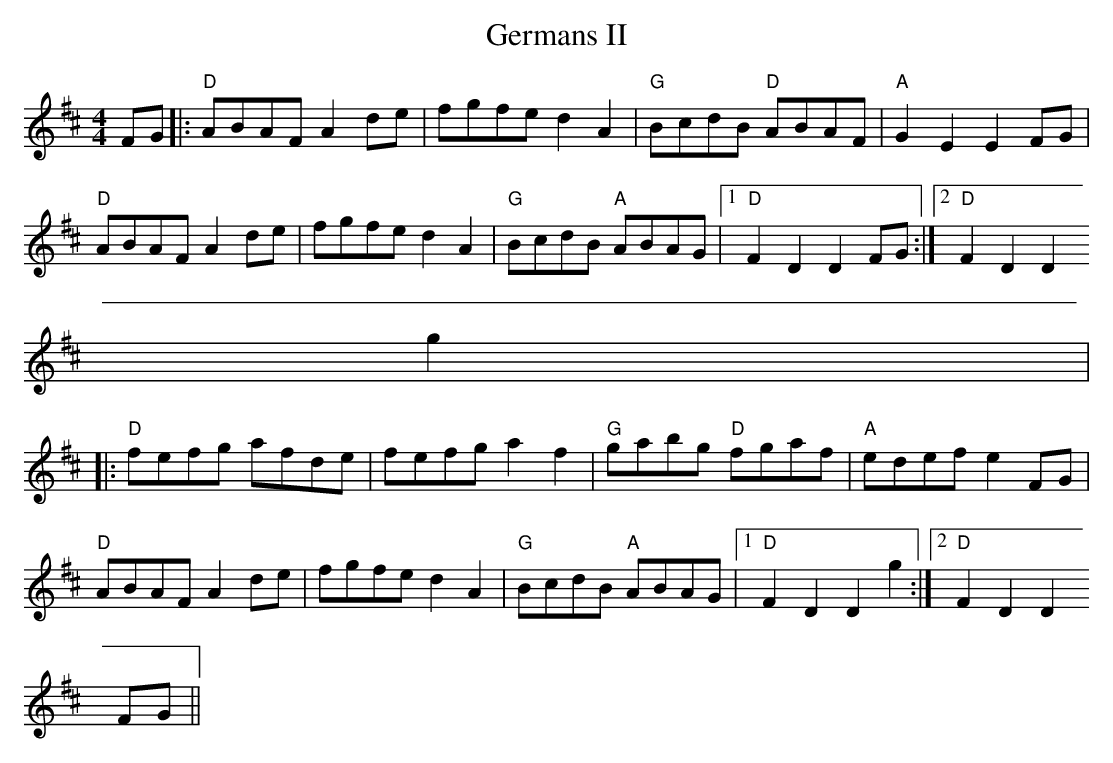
X:1
T:Germans II
M:4/4
K:D
L:1/8
FG|:"D"ABAF A2 de|fgfe d2 A2|"G"BcdB "D"ABAF|"A"G2 E2 E2 FG|
"D"ABAF A2 de|fgfe d2 A2|"G"BcdB "A"ABAG|1 "D"F2 D2 D2 FG:|2 "D"F2 D2 D2
 g2|
|:"D"fefg afde|fefg a2 f2|"G"gabg "D"fgaf|"A"edef e2 FG|
"D"ABAF A2 de|fgfe d2 A2|"G"BcdB "A"ABAG|1 "D"F2 D2 D2 g2:|2 "D"F2 D2 D2
 FG||
